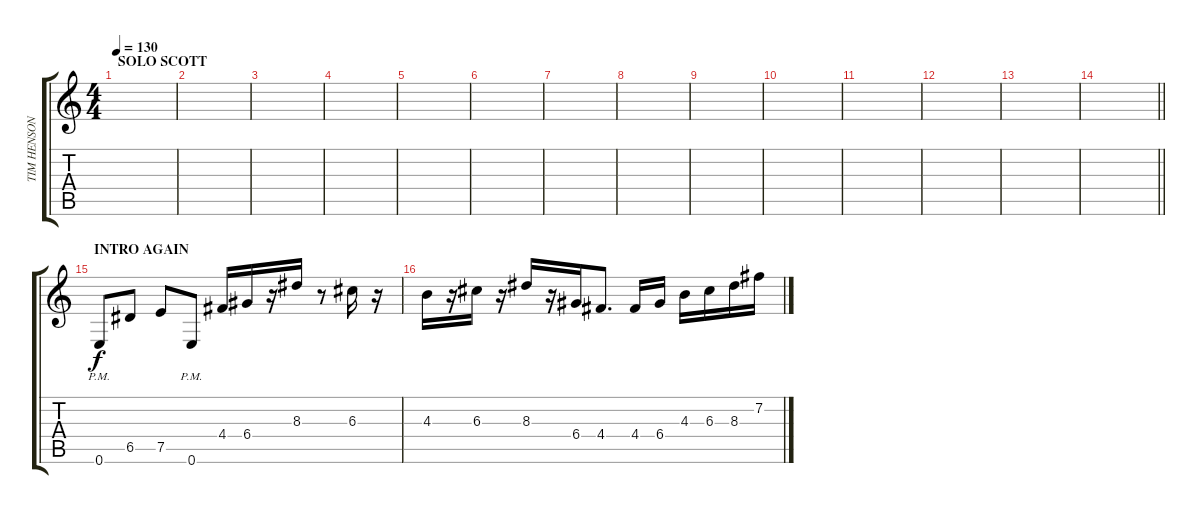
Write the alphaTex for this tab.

\track ("TIM HENSON " "TIM HENSON") {instrument distortionguitar}
\staff {score tabs}
\tuning (E4 B3 G3 D3 A2 E2) {hide}
\ts (4 4)
\section ("" "SOLO SCOTT")
\tempo 130
\clef g2
\ks c
|
|
|
|
|
|
|
|
|
|
|
|
|
\barLineRight lightlight
|
\section ("" "INTRO AGAIN")
0.6{pm}.8 6.5.8 7.5.8 0.6{pm}.8 4.4.16 6.4.16 r.16 8.3.16 r.8 6.3.16 r.16 |
4.3.16 r.16 6.3.16 r.16 8.3.16 r.16 6.4.16 4.4.8{d} 4.4.16 6.4.16 4.3.16 6.3.16 8.3.16 7.2.16
